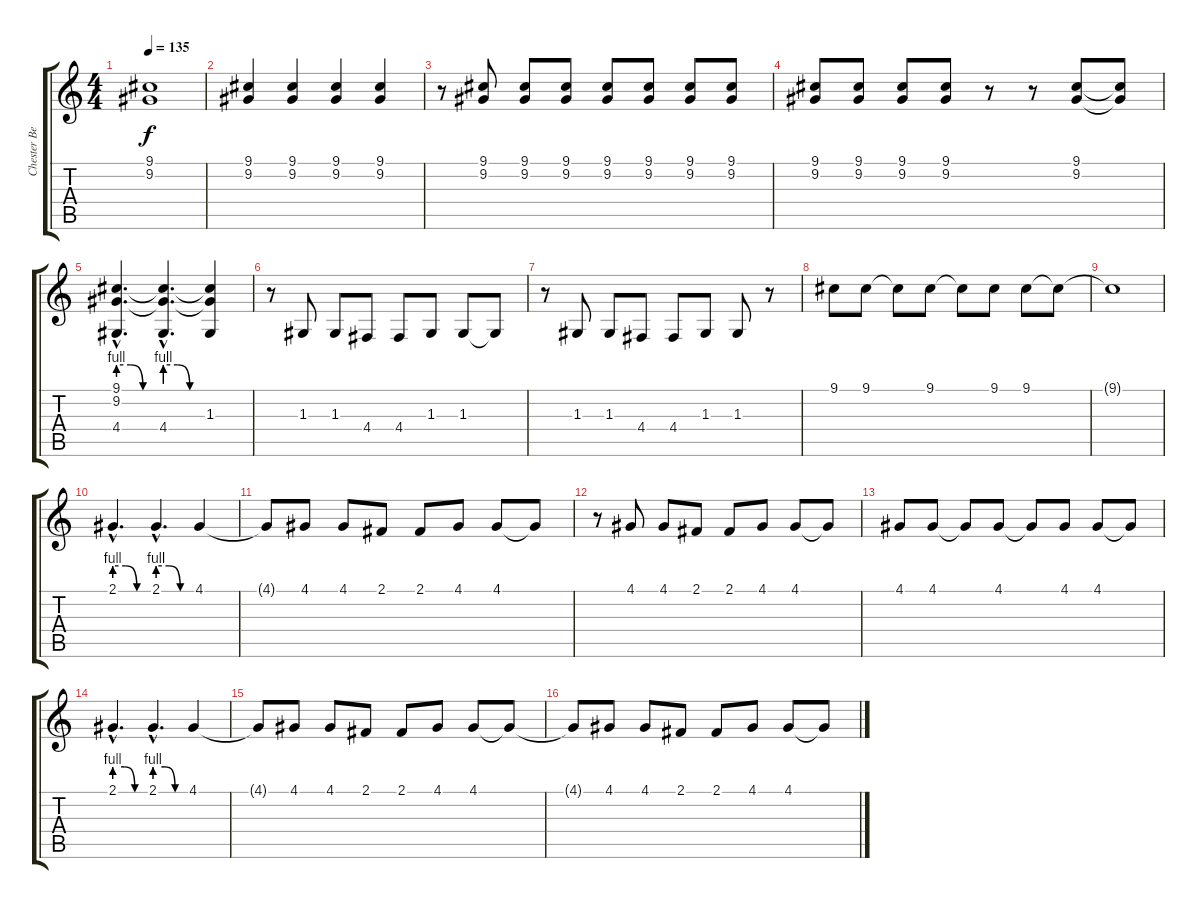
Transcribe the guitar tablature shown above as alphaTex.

\track ("Chester Bennington (Vocals)" "Chester Be") {instrument harmonica}
\staff {score tabs}
\tuning (E4 B3 G3 D3 A2 E2) {hide}
\ts (4 4)
\tempo 135
\clef g2
\ks c
(9.1 9.2).1{dy f} |
(9.1 9.2).4 (9.1 9.2).4 (9.1 9.2).4 (9.1 9.2).4 |
r.8 (9.1 9.2).8 (9.1 9.2).8 (9.1 9.2).8 (9.1 9.2).8 (9.1 9.2).8 (9.1 9.2).8 (9.1 9.2).8 |
(9.1 9.2).8 (9.1 9.2).8 (9.1 9.2).8 (9.1 9.2).8 r.8 r.8 (9.1 9.2).8 (9.1{t} 9.2{t}).8 |
(9.1{hac} 9.2{hac} 4.4{be (custom 0 4 20 4 40 0 60 0) hac}).4{d} (9.1{hac t} 9.2{hac t} 4.4{be (custom 0 4 20 4 40 0 60 0) hac}).4{d} (9.1{t} 9.2{t} 1.3).4 |
r.8 1.3.8 1.3.8 4.4.8 4.4.8 1.3.8 1.3.8 1.3{t}.8 |
r.8 1.3.8 1.3.8 4.4.8 4.4.8 1.3.8 1.3.8 r.8 |
9.1.8 9.1.8 9.1{t}.8 9.1.8 9.1{t}.8 9.1.8 9.1.8 9.1{t}.8 |
9.1{t}.1 |
2.1{be (custom 0 4 20 4 40 0 60 0) hac}.4{d} 2.1{be (custom 0 4 20 4 40 0 60 0) hac}.4{d} 4.1.4 |
4.1{t}.8 4.1.8 4.1.8 2.1.8 2.1.8 4.1.8 4.1.8 4.1{t}.8 |
r.8 4.1.8 4.1.8 2.1.8 2.1.8 4.1.8 4.1.8 4.1{t}.8 |
4.1.8 4.1.8 4.1{t}.8 4.1.8 4.1{t}.8 4.1.8 4.1.8 4.1{t}.8 |
2.1{be (custom 0 4 20 4 40 0 60 0) hac}.4{d} 2.1{be (custom 0 4 20 4 40 0 60 0) hac}.4{d} 4.1.4 |
4.1{t}.8 4.1.8 4.1.8 2.1.8 2.1.8 4.1.8 4.1.8 4.1{t}.8 |
4.1{t}.8 4.1.8 4.1.8 2.1.8 2.1.8 4.1.8 4.1.8 4.1{t}.8
